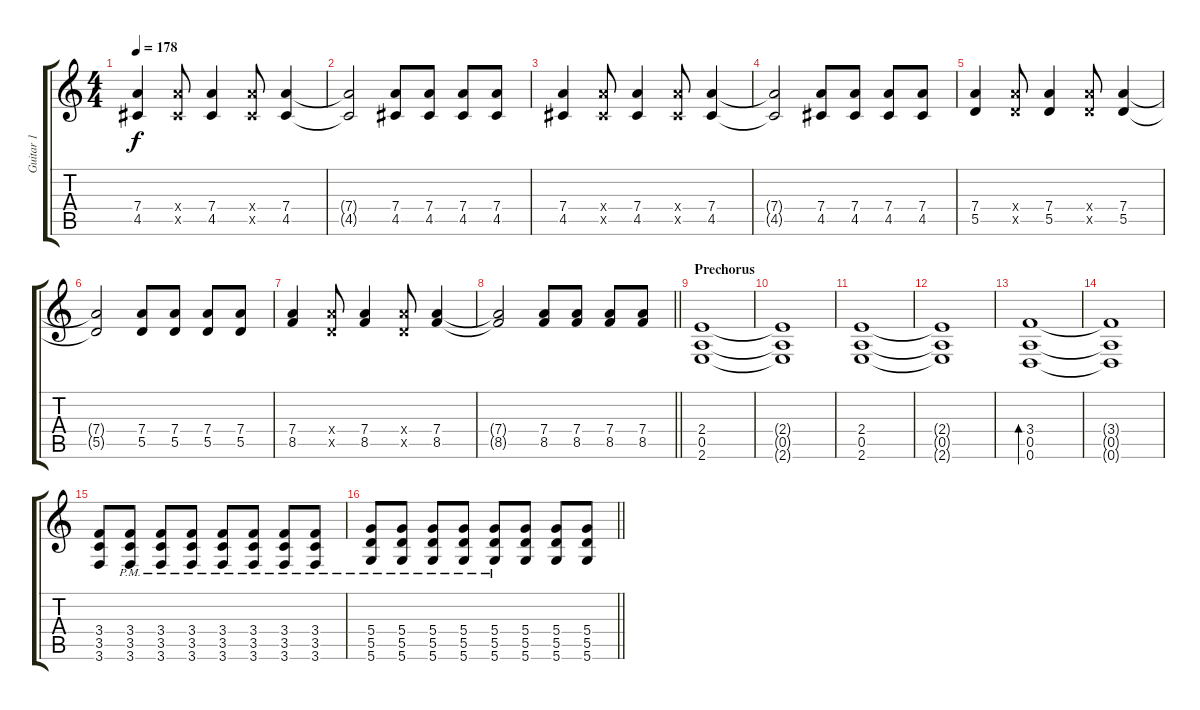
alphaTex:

\track ("Guitar 1" "Guitar 1") {instrument distortionguitar}
\staff {score tabs}
\tuning (E4 B3 G3 D3 A2 D2) {hide}
\ts (4 4)
\tempo 178
\clef g2
\ks c
(7.4 4.5).4{dy f} (7.4{x} 4.5{x}).8 (7.4 4.5).4 (7.4{x} 4.5{x}).8 (7.4 4.5).4 |
(7.4{t} 4.5{t}).2 (7.4 4.5).8 (7.4 4.5).8 (7.4 4.5).8 (7.4 4.5).8 |
(7.4 4.5).4 (7.4{x} 4.5{x}).8 (7.4 4.5).4 (7.4{x} 4.5{x}).8 (7.4 4.5).4 |
(7.4{t} 4.5{t}).2 (7.4 4.5).8 (7.4 4.5).8 (7.4 4.5).8 (7.4 4.5).8 |
(7.4 5.5).4 (7.4{x} 5.5{x}).8 (7.4 5.5).4 (7.4{x} 5.5{x}).8 (7.4 5.5).4 |
(7.4{t} 5.5{t}).2 (7.4 5.5).8 (7.4 5.5).8 (7.4 5.5).8 (7.4 5.5).8 |
(7.4 8.5).4 (7.4{x} 5.5{x}).8 (7.4 8.5).4 (7.4{x} 5.5{x}).8 (7.4 8.5).4 |
\barLineRight lightlight
(7.4{t} 8.5{t}).2 (7.4 8.5).8 (7.4 8.5).8 (7.4 8.5).8 (7.4 8.5).8 |
\section ("" "Prechorus")
(2.4 0.5 2.6).1 |
(2.4{t} 0.5{t} 2.6{t}).1 |
(2.4 0.5 2.6).1 |
(2.4{t} 0.5{t} 2.6{t}).1 |
(3.4 0.5 0.6).1{bd 240} |
(3.4{t} 0.5{t} 0.6{t}).1 |
(3.4 3.5 3.6).8 (3.4{pm} 3.5{pm} 3.6{pm}).8 (3.4{pm} 3.5{pm} 3.6{pm}).8 (3.4{pm} 3.5{pm} 3.6{pm}).8 (3.4{pm} 3.5{pm} 3.6{pm}).8 (3.4{pm} 3.5{pm} 3.6{pm}).8 (3.4{pm} 3.5{pm} 3.6{pm}).8 (3.4{pm} 3.5{pm} 3.6{pm}).8 |
\barLineRight lightlight
(5.4{pm} 5.5{pm} 5.6{pm}).8 (5.4{pm} 5.5{pm} 5.6{pm}).8 (5.4{pm} 5.5{pm} 5.6{pm}).8 (5.4{pm} 5.5{pm} 5.6{pm}).8 (5.4{pm} 5.5{pm} 5.6{pm}).8 (5.4 5.5 5.6).8 (5.4 5.5 5.6).8 (5.4 5.5 5.6).8
